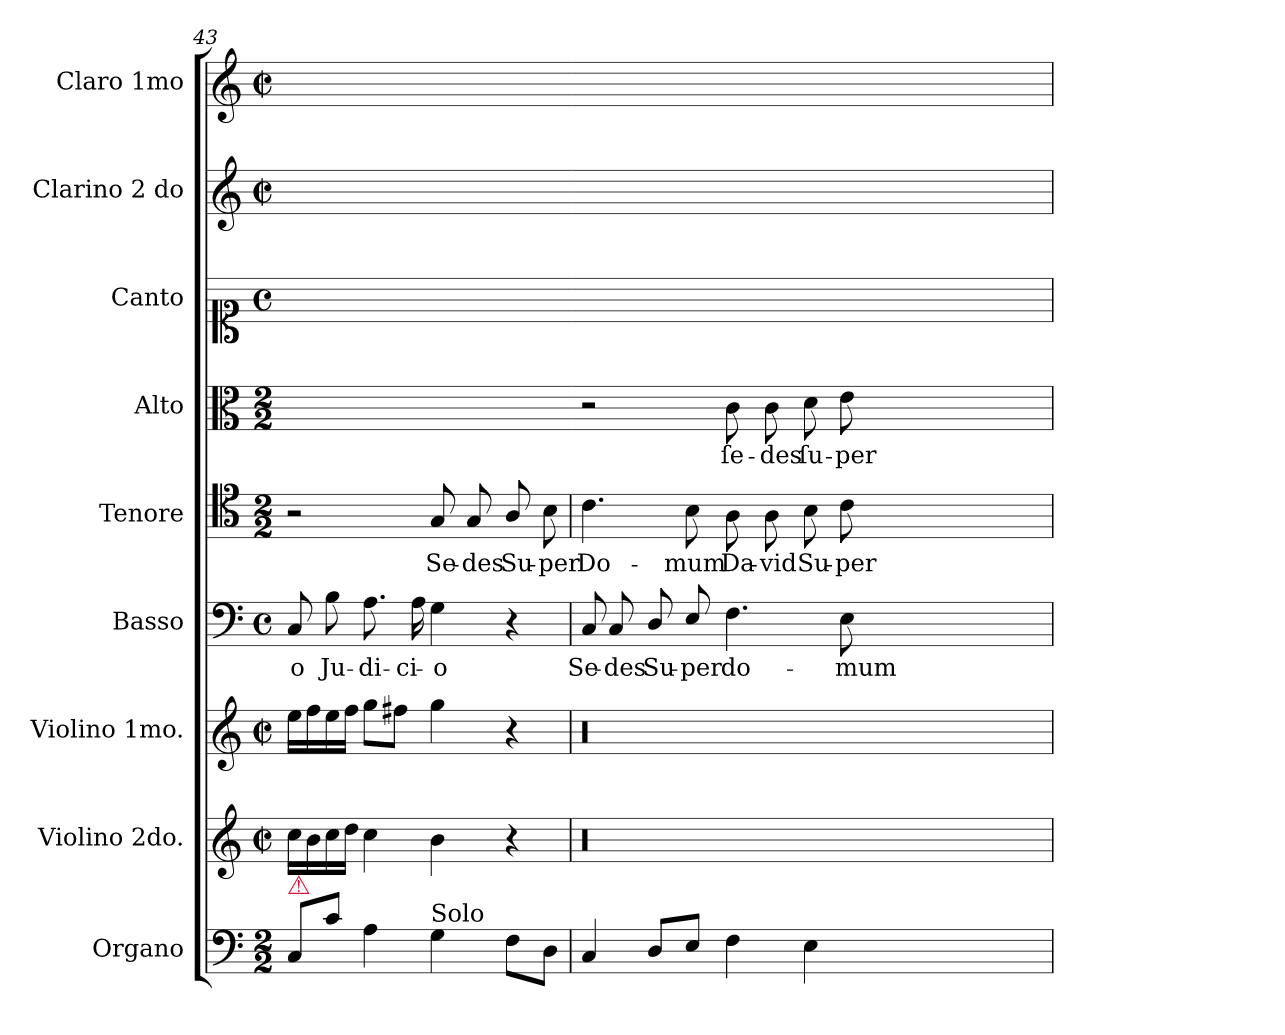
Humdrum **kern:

**kern	**kern	**kern	**kern	**text	**kern	**text	**kern	**text	**kern	**kern	**kern
*part9	*part8	*part7	*part6	*part6	*part5	*part5	*part4	*part4	*part3	*part2	*part1
*staff9	*staff8	*staff7	*staff6	*staff6	*staff5	*staff5	*staff4	*staff4	*staff3	*staff2	*staff1
*I"Organo	*I"Violino 2do.	*I"Violino 1mo.	*I"Basso	*	*I"Tenore	*	*I"Alto	*	*I"Canto	*I"Clarino 2 do	*I"Claro 1mo
*I'org	*I'vl 2	*I'vl 1	*I'B	*	*I'T	*	*I'A	*	*	*I'clno 2	*
*clefF4	*clefG2	*clefG2	*clefF4	*	*clefC4	*	*clefC3	*	*clefC1	*clefG2	*clefG2
*k[]	*k[]	*k[]	*k[]	*	*k[]	*	*k[]	*	*k[]	*k[]	*k[]
*M2/2	*M2/2	*M2/2	*M2/2	*	*M2/2	*	*M2/2	*	*M2/2	*M2/2	*M2/2
*	*met(c|)	*met(c|)	*met(c)	*	*	*	*	*	*met(c)	*met(c|)	*met(c|)
=43	=43	=43	=43	=43	=43	=43	=43	=43	=43	=43	=43
!LO:TX:a:color=crimson:t=⚠	!	!	!	!	!	!	!	!	!	!	!
8C/L	16cc\LL	16ee\LL	8C/	-o	2r	.	1ryy	.	1ryy	1ryy	1ryy
.	16b\	16ff\	.	.	.	.	.	.	.	.	.
8c\J	16cc\	16ee\	8B\	Ju-	.	.	.	.	.	.	.
.	16dd\JJ	16ff\JJ	.	.	.	.	.	.	.	.	.
4A\	4cc\	8gg\L	8.A\	-di-	.	.	.	.	.	.	.
.	.	8ff#X\J	.	.	.	.	.	.	.	.	.
.	.	.	16A\	-ci-	.	.	.	.	.	.	.
!LO:TX:a:t=Solo	!	!	!	!	!	!	!	!	!	!	!
4G\	4b\	4gg\	4G\	-o	8G/	Se-	.	.	.	.	.
.	.	.	.	.	8G/	-des	.	.	.	.	.
8F\L	4r	4r	4r	.	8A/	Su-	.	.	.	.	.
8D\J	.	.	.	.	8B\	-per	.	.	.	.	.
=44	=44	=44	=44	=44	=44	=44	=44-	=44	=44	=44	=44
4C/	00r	00r	8C/	Se-	4.c\	Do-	2r	.	00ryy	00ryy	00ryy
.	.	.	8C/	-des	.	.	.	.	.	.	.
8D/L	.	.	8D/	Su-	.	.	.	.	.	.	.
8E/J	.	.	8E/	-per	8B\	-mum	.	.	.	.	.
4F\	.	.	4.F\	do-	8A\	Da-	8c\	ſe-	.	.	.
.	.	.	.	.	8A\	-vid	8c\	-des	.	.	.
4E\	.	.	.	.	8B\	Su-	8d\	ſu-	.	.	.
.	.	.	8E\	-mum	8c\	-per	8e\	-per	.	.	.
0.ryy	.	.	0.ryy	.	0.ryy	.	0.ryy	.	.	.	.
=	=	=	=	=	=	=	=	=	=	=	=
*-	*-	*-	*-	*-	*-	*-	*-	*-	*-	*-	*-
